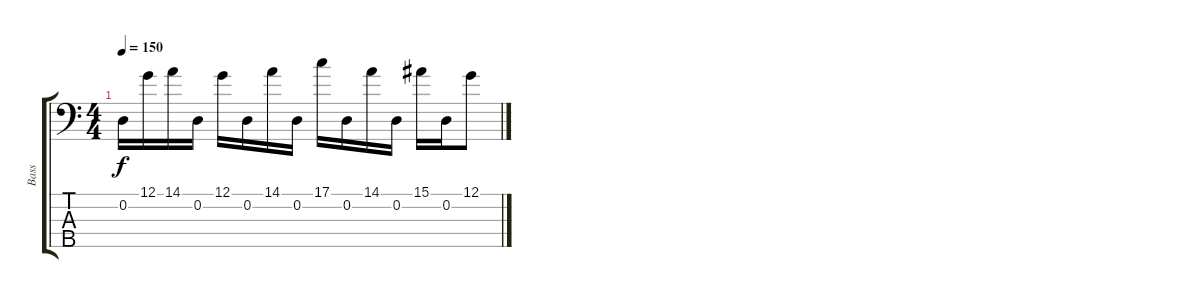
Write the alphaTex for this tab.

\track ("Bass" "Bass") {instrument fretlessbass}
\staff {score tabs}
\tuning (G2 D2 A1 E1 B0) {hide}
\ts (4 4)
\tempo 150
\clef f4
\ks c
0.2.16{dy f} 12.1.16 14.1.16 0.2.16 12.1.16 0.2.16 14.1.16 0.2.16 17.1.16 0.2.16 14.1.16 0.2.16 15.1.16 0.2.16 12.1.8
